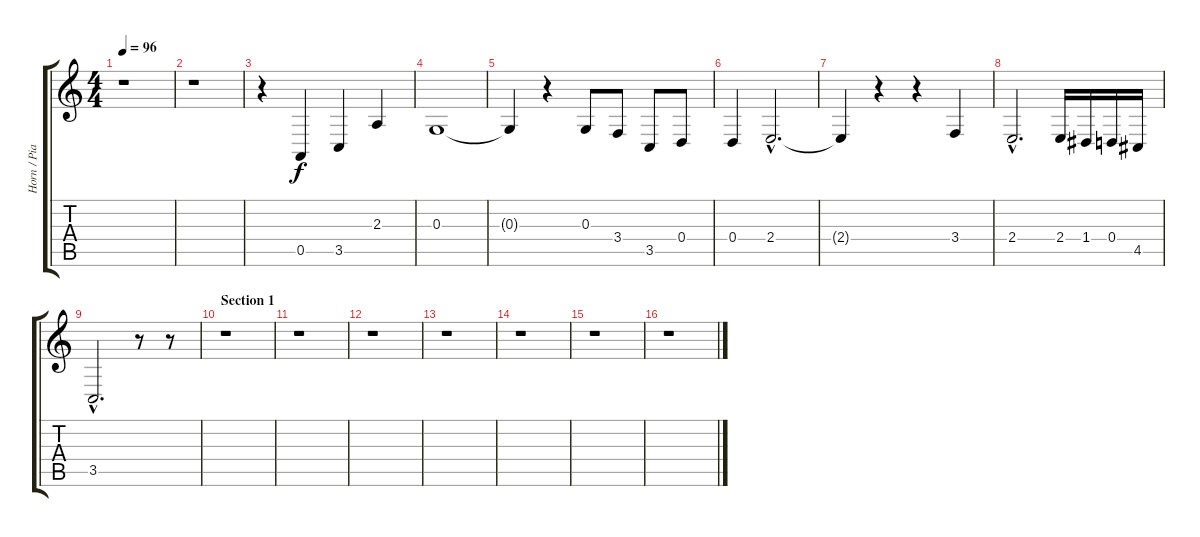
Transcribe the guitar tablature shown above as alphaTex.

\track ("Horn / Piano / Chorus" "Horn / Pia") {instrument frenchhorn}
\staff {score tabs}
\tuning (E4 B3 G3 D3 A2 E2) {hide}
\ts (4 4)
\tempo 96
\clef g2
\ks c
r.1{dy f instrument frenchhorn} |
r.1 |
r.4 0.5.4 3.5.4 2.3.4 |
0.3.1 |
0.3{t}.4 r.4 0.3.8 3.4.8 3.5.8 0.4.8 |
0.4.4 2.4{hac}.2{d} |
2.4{t}.4 r.4 r.4 3.4.4 |
2.4{hac}.2{d} 2.4.16 1.4.16 0.4.16 4.5.16 |
3.5{hac}.2{d} r.8 r.8 |
\section ("" "Section 1")
r.1 |
r.1 |
r.1 |
r.1 |
r.1 |
r.1 |
r.1
